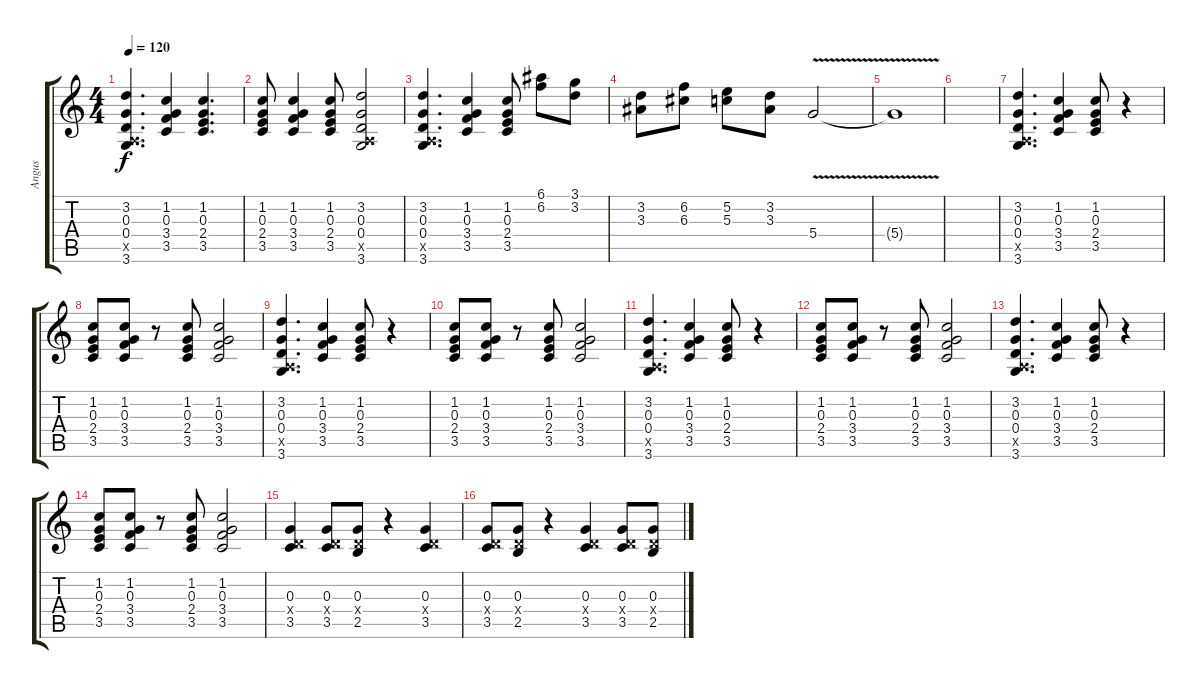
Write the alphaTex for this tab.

\track ("Angus" "Angus") {instrument overdrivenguitar}
\staff {score tabs}
\tuning (E4 B3 G3 D3 A2 E2) {hide}
\ts (4 4)
\tempo 120
\clef g2
\ks c
(3.2 0.3 0.4 0.5{x} 3.6).4{d dy f} (1.2 0.3 3.4 3.5).4 (1.2 0.3 2.4 3.5).4{d} |
(1.2 0.3 2.4 3.5).8 (1.2 0.3 3.4 3.5).4 (1.2 0.3 2.4 3.5).8 (3.2 0.3 0.4 0.5{x} 3.6).2 |
(3.2 0.3 0.4 0.5{x} 3.6).4{d} (1.2 0.3 3.4 3.5).4 (1.2 0.3 2.4 3.5).8 (6.1 6.2).8 (3.1 3.2).8 |
(3.2 3.3).8 (6.2 6.3).8 (5.2 5.3).8 (3.2 3.3).8 5.4{v}.2 |
5.4{t}.1 |
|
(3.2 0.3 0.4 0.5{x} 3.6).4{d} (1.2 0.3 3.4 3.5).4 (1.2 0.3 2.4 3.5).8 r.4 |
(1.2 0.3 2.4 3.5).8 (1.2 0.3 3.4 3.5).8 r.8 (1.2 0.3 2.4 3.5).8 (1.2 0.3 3.4 3.5).2 |
(3.2 0.3 0.4 0.5{x} 3.6).4{d} (1.2 0.3 3.4 3.5).4 (1.2 0.3 2.4 3.5).8 r.4 |
(1.2 0.3 2.4 3.5).8 (1.2 0.3 3.4 3.5).8 r.8 (1.2 0.3 2.4 3.5).8 (1.2 0.3 3.4 3.5).2 |
(3.2 0.3 0.4 0.5{x} 3.6).4{d} (1.2 0.3 3.4 3.5).4 (1.2 0.3 2.4 3.5).8 r.4 |
(1.2 0.3 2.4 3.5).8 (1.2 0.3 3.4 3.5).8 r.8 (1.2 0.3 2.4 3.5).8 (1.2 0.3 3.4 3.5).2 |
(3.2 0.3 0.4 0.5{x} 3.6).4{d} (1.2 0.3 3.4 3.5).4 (1.2 0.3 2.4 3.5).8 r.4 |
(1.2 0.3 2.4 3.5).8 (1.2 0.3 3.4 3.5).8 r.8 (1.2 0.3 2.4 3.5).8 (1.2 0.3 3.4 3.5).2 |
(0.3 0.4{x} 3.5).4 (0.3 0.4{x} 3.5).8 (0.3 0.4{x} 2.5).8 r.4 (0.3 0.4{x} 3.5).4 |
(0.3 0.4{x} 3.5).8 (0.3 0.4{x} 2.5).8 r.4 (0.3 0.4{x} 3.5).4 (0.3 0.4{x} 3.5).8 (0.3 0.4{x} 2.5).8
